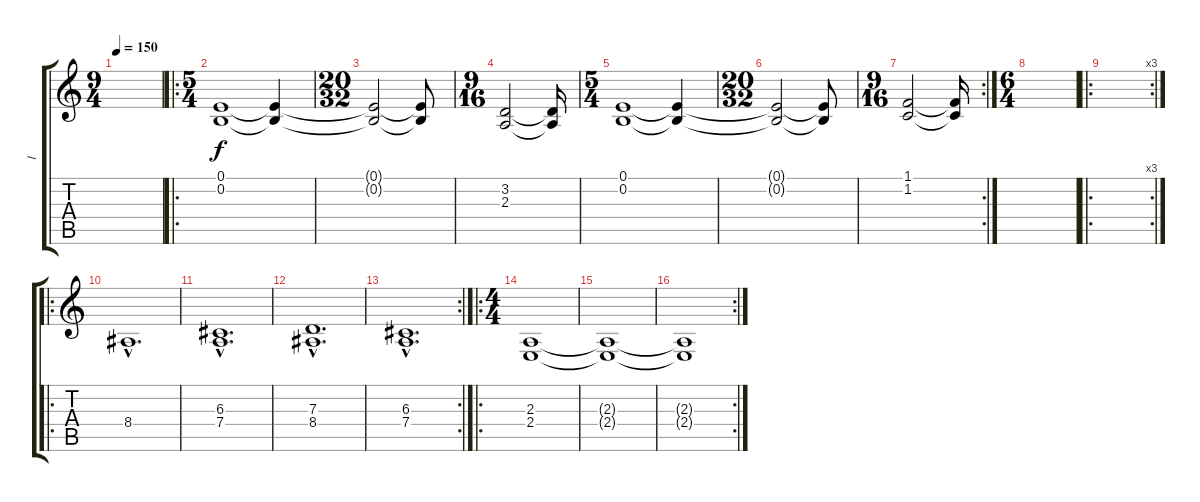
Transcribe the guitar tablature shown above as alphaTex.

\track ("I" "I") {instrument choiraahs}
\staff {score tabs}
\tuning (E4 B3 G3 D3 A2 E2) {hide}
\ts (9 4)
\tempo 150
\clef g2
\ks c
|
\ro
\ts (5 4)
(0.1 0.2).1{volume 10} (0.1{t} 0.2{t}).4 |
\ts (20 32)
(0.1{t} 0.2{t}).2 (0.1{t} 0.2{t}).8 |
\ts (9 16)
(3.2 2.3).2 (3.2{t} 2.3{t}).16 |
\ts (5 4)
(0.1 0.2).1 (0.1{t} 0.2{t}).4 |
\ts (20 32)
(0.1{t} 0.2{t}).2 (0.1{t} 0.2{t}).8 |
\rc 2
\ts (9 16)
(1.1 1.2).2 (1.1{t} 1.2{t}).16 |
\ts (6 4)
|
\ro
\rc 3
|
\ro
8.4{hac}.1{d} |
(6.3{hac} 7.4{hac}).1{d} |
(7.3{hac} 8.4{hac}).1{d} |
\rc 2
(6.3{hac} 7.4{hac}).1{d} |
\ro
\ts (4 4)
(2.3 2.4).1 |
(2.3{t} 2.4{t}).1 |
\rc 2
(2.3{t} 2.4{t}).1
